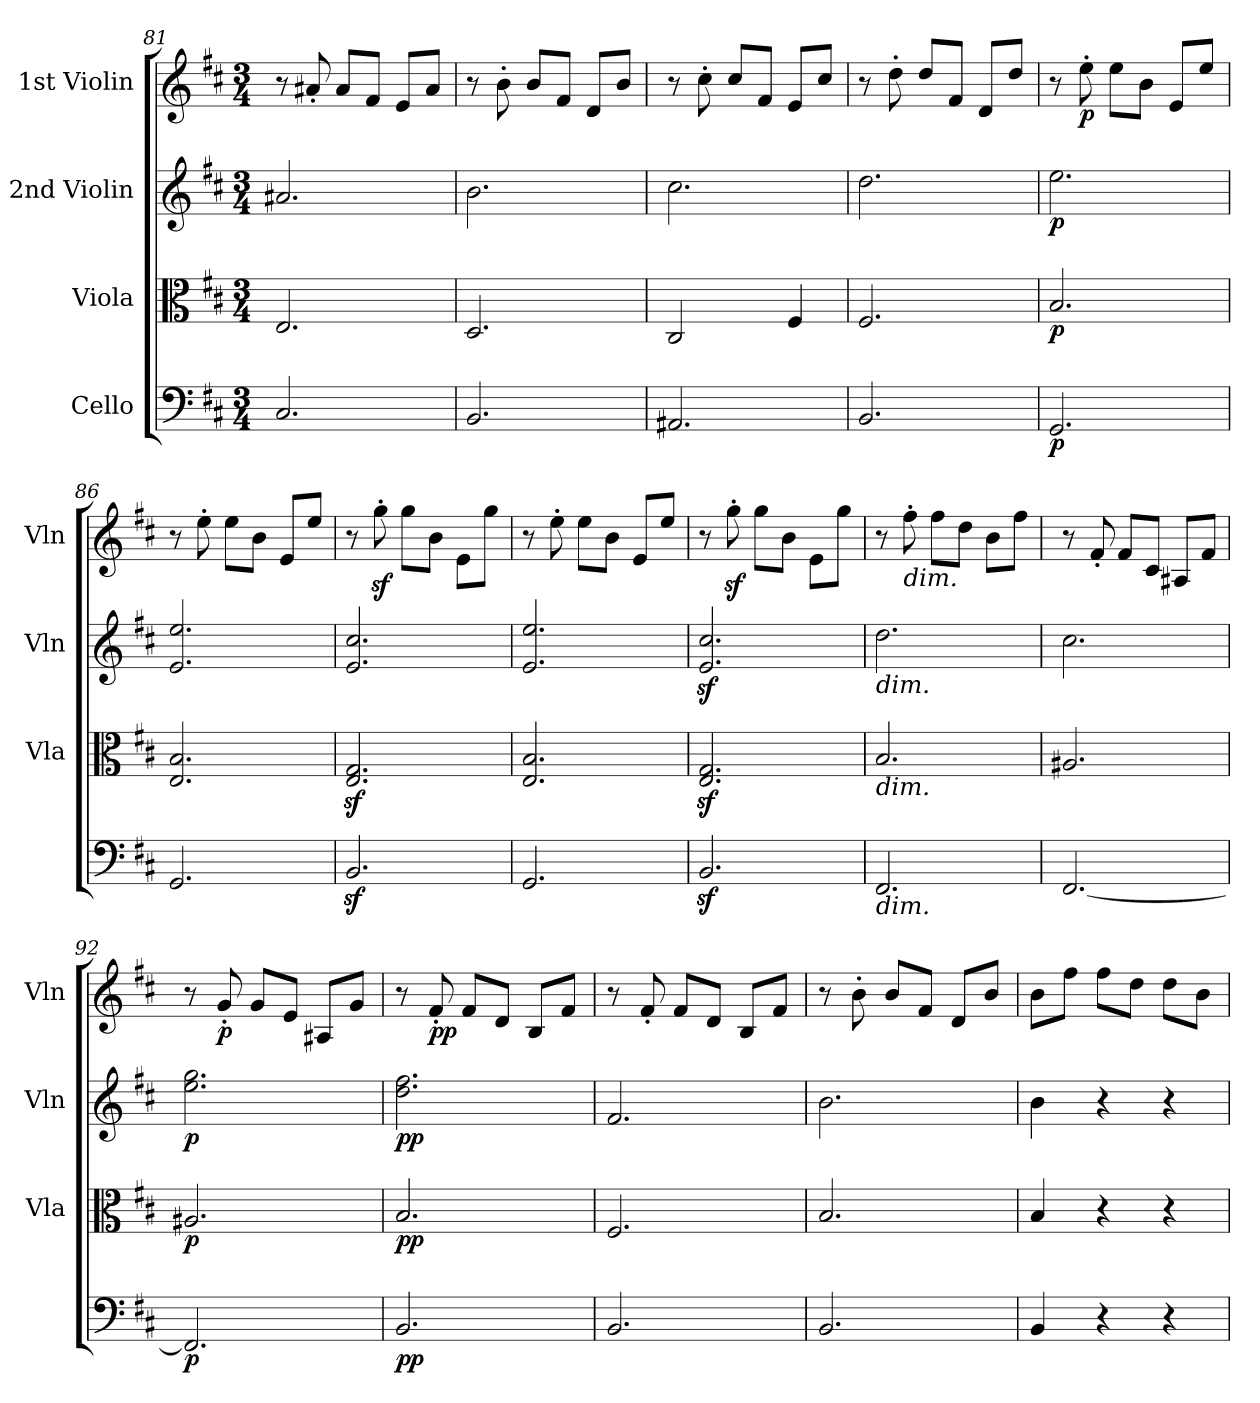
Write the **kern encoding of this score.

**kern	**dynam	**kern	**dynam	**kern	**dynam	**kern	**dynam
*part4	*part4	*part3	*part3	*part2	*part2	*part1	*part1
*staff4	*staff4	*staff3	*staff3	*staff2	*staff2	*staff1	*staff1
*I"Cello	*	*I"Viola	*	*I"2nd Violin	*	*I"1st Violin	*
*	*	*I'Vla	*	*I'Vln	*	*I'Vln	*
*clefF4	*	*clefC3	*	*clefG2	*	*clefG2	*
*k[f#c#]	*	*k[f#c#]	*	*k[f#c#]	*	*k[f#c#]	*
*M3/4	*	*M3/4	*	*M3/4	*	*M3/4	*
=81	=81	=81	=81	=81	=81	=81	=81
2.C#/	.	2.E/	.	2.a#X/	.	8r	.
.	.	.	.	.	.	8a#X'/	.
.	.	.	.	.	.	8a#/L	.
.	.	.	.	.	.	8f#/J	.
.	.	.	.	.	.	8e/L	.
.	.	.	.	.	.	8a#/J	.
=82	=82	=82	=82	=82	=82	=82	=82
2.BB/	.	2.D/	.	2.b\	.	8r	.
.	.	.	.	.	.	8b'\	.
.	.	.	.	.	.	8b/L	.
.	.	.	.	.	.	8f#/J	.
.	.	.	.	.	.	8d/L	.
.	.	.	.	.	.	8b/J	.
!!LO:LB:g=z
=83	=83	=83	=83	=83	=83	=83	=83
2.AA#X/	.	2C#/	.	2.cc#\	.	8r	.
.	.	.	.	.	.	8cc#'\	.
.	.	.	.	.	.	8cc#/L	.
.	.	.	.	.	.	8f#/J	.
.	.	4F#/	.	.	.	8e/L	.
.	.	.	.	.	.	8cc#/J	.
!!LO:PB:g=z
=84	=84	=84	=84	=84	=84	=84	=84
2.BB/	.	2.F#/	.	2.dd\	.	8r	.
.	.	.	.	.	.	8dd'\	.
.	.	.	.	.	.	8dd/L	.
.	.	.	.	.	.	8f#/J	.
.	.	.	.	.	.	8d/L	.
.	.	.	.	.	.	8dd/J	.
=85	=85	=85	=85	=85	=85	=85	=85
!	!LO:DY:b	!	!LO:DY:b	!	!LO:DY:b	!	!
2.GG/	p	2.B/	p	2.ee\	p	8r	.
!	!	!	!	!	!	!	!LO:DY:b
.	.	.	.	.	.	8ee'\	p
.	.	.	.	.	.	8ee\L	.
.	.	.	.	.	.	8b\J	.
.	.	.	.	.	.	8e/L	.
.	.	.	.	.	.	8ee/J	.
=86	=86	=86	=86	=86	=86	=86	=86
2.GG/	.	2.E/ 2.B/	.	2.e/ 2.ee/	.	8r	.
.	.	.	.	.	.	8ee'\	.
.	.	.	.	.	.	8ee\L	.
.	.	.	.	.	.	8b\J	.
.	.	.	.	.	.	8e/L	.
.	.	.	.	.	.	8ee/J	.
=87	=87	=87	=87	=87	=87	=87	=87
2.BBz>/	.	2.E/z> 2.G/z>	.	2.e/ 2.cc#/	.	8r	.
.	.	.	.	.	.	8ggz<'\	.
.	.	.	.	.	.	8gg\L	.
.	.	.	.	.	.	8b\J	.
.	.	.	.	.	.	8e\L	.
.	.	.	.	.	.	8gg\J	.
=88	=88	=88	=88	=88	=88	=88	=88
2.GG/	.	2.E/ 2.B/	.	2.e/ 2.ee/	.	8r	.
.	.	.	.	.	.	8ee'\	.
.	.	.	.	.	.	8ee\L	.
.	.	.	.	.	.	8b\J	.
.	.	.	.	.	.	8e/L	.
.	.	.	.	.	.	8ee/J	.
=89	=89	=89	=89	=89	=89	=89	=89
2.BBz</	.	2.E/z< 2.G/z<	.	2.e/z< 2.cc#/z<	.	8r	.
.	.	.	.	.	.	8ggz<'\	.
.	.	.	.	.	.	8gg\L	.
.	.	.	.	.	.	8b\J	.
.	.	.	.	.	.	8e\L	.
.	.	.	.	.	.	8gg\J	.
!!LO:LB:g=z
=90	=90	=90	=90	=90	=90	=90	=90
!	!	!	!	!LO:TX:b:i:t=dim.	!	!	!
!	!	!LO:TX:b:i:t=dim.	!	!	!	!	!
!LO:TX:b:i:t=dim.	!	!	!	!	!	!	!
2.FF#/	.	2.B/	.	2.dd\	.	8r	.
!	!	!	!	!	!	!LO:TX:b:i:t=dim.	!
.	.	.	.	.	.	8ff#'\	.
.	.	.	.	.	.	8ff#\L	.
.	.	.	.	.	.	8dd\J	.
.	.	.	.	.	.	8b\L	.
.	.	.	.	.	.	8ff#\J	.
!!LO:LB:g=z
=91	=91	=91	=91	=91	=91	=91	=91
[2.FF#/	.	2.A#X/	.	2.cc#\	.	8r	.
.	.	.	.	.	.	8f#'/	.
.	.	.	.	.	.	8f#/L	.
.	.	.	.	.	.	8c#/J	.
.	.	.	.	.	.	8A#X/L	.
.	.	.	.	.	.	8f#/J	.
=92	=92	=92	=92	=92	=92	=92	=92
!	!LO:DY:b	!	!LO:DY:b	!	!LO:DY:b	!	!
2.FF#/]	p	2.A#X/	p	2.ee\ 2.gg\	p	8r	.
!	!	!	!	!	!	!	!LO:DY:b
.	.	.	.	.	.	8g'/	p
.	.	.	.	.	.	8g/L	.
.	.	.	.	.	.	8e/J	.
.	.	.	.	.	.	8A#X/L	.
.	.	.	.	.	.	8g/J	.
=93	=93	=93	=93	=93	=93	=93	=93
!	!LO:DY:b	!	!LO:DY:b	!	!LO:DY:b	!	!
2.BB/	pp	2.B/	pp	2.dd\ 2.ff#\	pp	8r	.
!	!	!	!	!	!	!	!LO:DY:b
.	.	.	.	.	.	8f#'/	pp
.	.	.	.	.	.	8f#/L	.
.	.	.	.	.	.	8d/J	.
.	.	.	.	.	.	8B/L	.
.	.	.	.	.	.	8f#/J	.
=94	=94	=94	=94	=94	=94	=94	=94
2.BB/	.	2.F#/	.	2.f#/	.	8r	.
.	.	.	.	.	.	8f#'/	.
.	.	.	.	.	.	8f#/L	.
.	.	.	.	.	.	8d/J	.
.	.	.	.	.	.	8B/L	.
.	.	.	.	.	.	8f#/J	.
=95	=95	=95	=95	=95	=95	=95	=95
2.BB/	.	2.B/	.	2.b\	.	8r	.
.	.	.	.	.	.	8b'\	.
.	.	.	.	.	.	8b/L	.
.	.	.	.	.	.	8f#/J	.
.	.	.	.	.	.	8d/L	.
.	.	.	.	.	.	8b/J	.
!!LO:PB:g=z
=96	=96	=96	=96	=96	=96	=96	=96
4BB/	.	4B/	.	4b\	.	8b\L	.
.	.	.	.	.	.	8ff#\J	.
4r	.	4r	.	4r	.	8ff#\L	.
.	.	.	.	.	.	8dd\J	.
4r	.	4r	.	4r	.	8dd\L	.
.	.	.	.	.	.	8b\J	.
=	=	=	=	=	=	=	=
*-	*-	*-	*-	*-	*-	*-	*-
